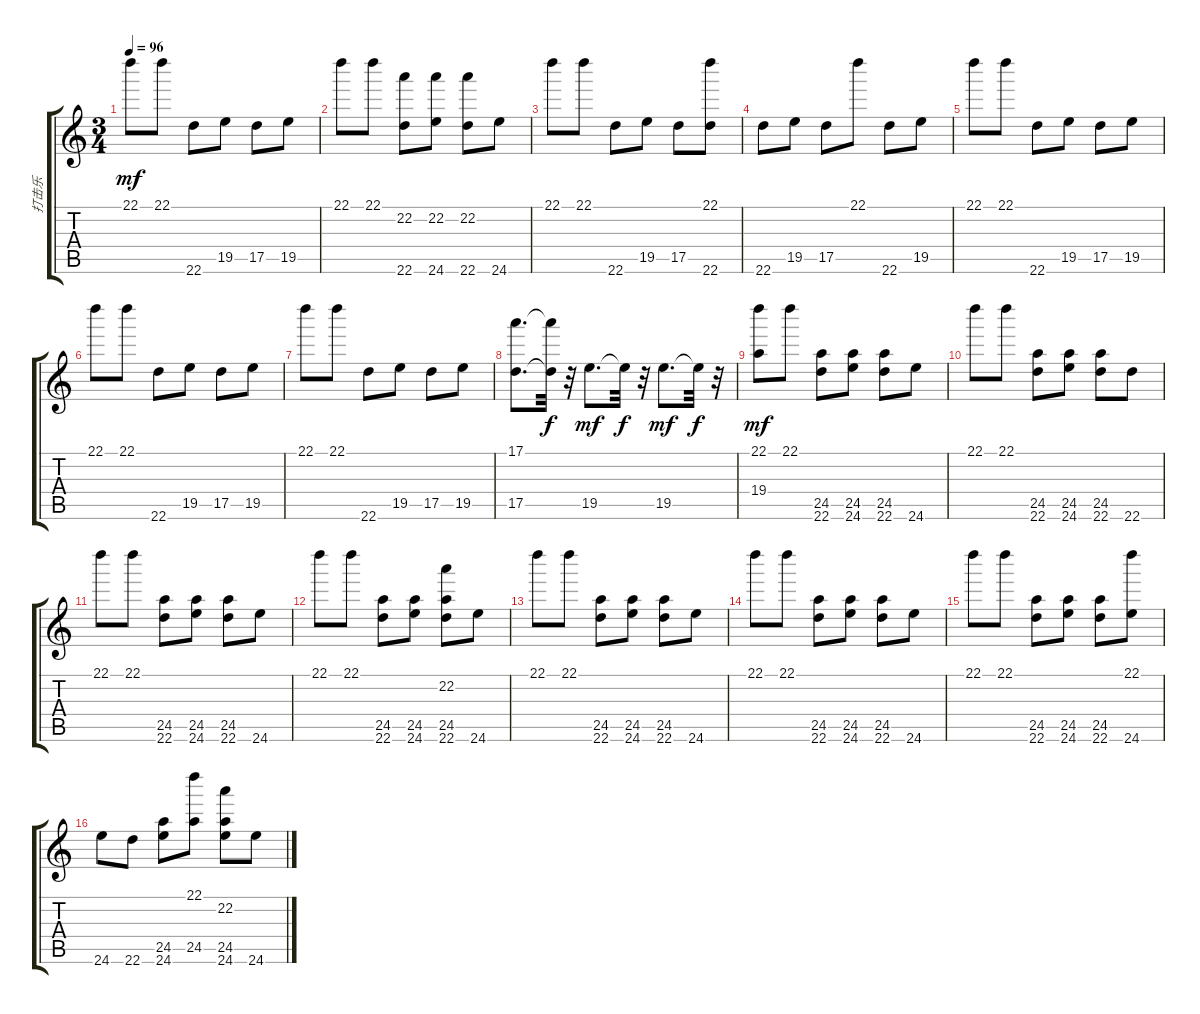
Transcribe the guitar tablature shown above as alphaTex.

\track ("打击乐" "打击乐") {instrument acousticguitarsteel}
\staff {score tabs}
\tuning (E4 B3 G3 D3 A2 E2) {hide}
\ts (3 4)
\tempo 96
\clef g2
\ks c
22.1.8{dy mf} 22.1.8 22.6.8 19.5.8 17.5.8 19.5.8 |
22.1.8 22.1.8 (22.2 22.6).8 (22.2 24.6).8 (22.2 22.6).8 24.6.8 |
22.1.8 22.1.8 22.6.8 19.5.8 17.5.8 (22.1 22.6).8 |
22.6.8 19.5.8 17.5.8 22.1.8 22.6.8 19.5.8 |
22.1.8 22.1.8 22.6.8 19.5.8 17.5.8 19.5.8 |
22.1.8 22.1.8 22.6.8 19.5.8 17.5.8 19.5.8 |
22.1.8 22.1.8 22.6.8 19.5.8 17.5.8 19.5.8 |
(17.1 17.5).8{d} (17.1{t} 17.5{t}).32{dy f} r.32 19.5.8{d dy mf} 19.5{t}.32{dy f} r.32 19.5.8{d dy mf} 19.5{t}.32{dy f} r.32 |
(22.1 19.4).8{dy mf} 22.1.8 (24.5 22.6).8 (24.5 24.6).8 (24.5 22.6).8 24.6.8 |
22.1.8 22.1.8 (24.5 22.6).8 (24.5 24.6).8 (24.5 22.6).8 22.6.8 |
22.1.8 22.1.8 (24.5 22.6).8 (24.5 24.6).8 (24.5 22.6).8 24.6.8 |
22.1.8 22.1.8 (24.5 22.6).8 (24.5 24.6).8 (22.2 24.5 22.6).8 24.6.8 |
22.1.8 22.1.8 (24.5 22.6).8 (24.5 24.6).8 (24.5 22.6).8 24.6.8 |
22.1.8 22.1.8 (24.5 22.6).8 (24.5 24.6).8 (24.5 22.6).8 24.6.8 |
22.1.8 22.1.8 (24.5 22.6).8 (24.5 24.6).8 (24.5 22.6).8 (22.1 24.6).8 |
24.6.8 22.6.8 (24.5 24.6).8 (22.1 24.5).8 (22.2 24.5 24.6).8 24.6.8
